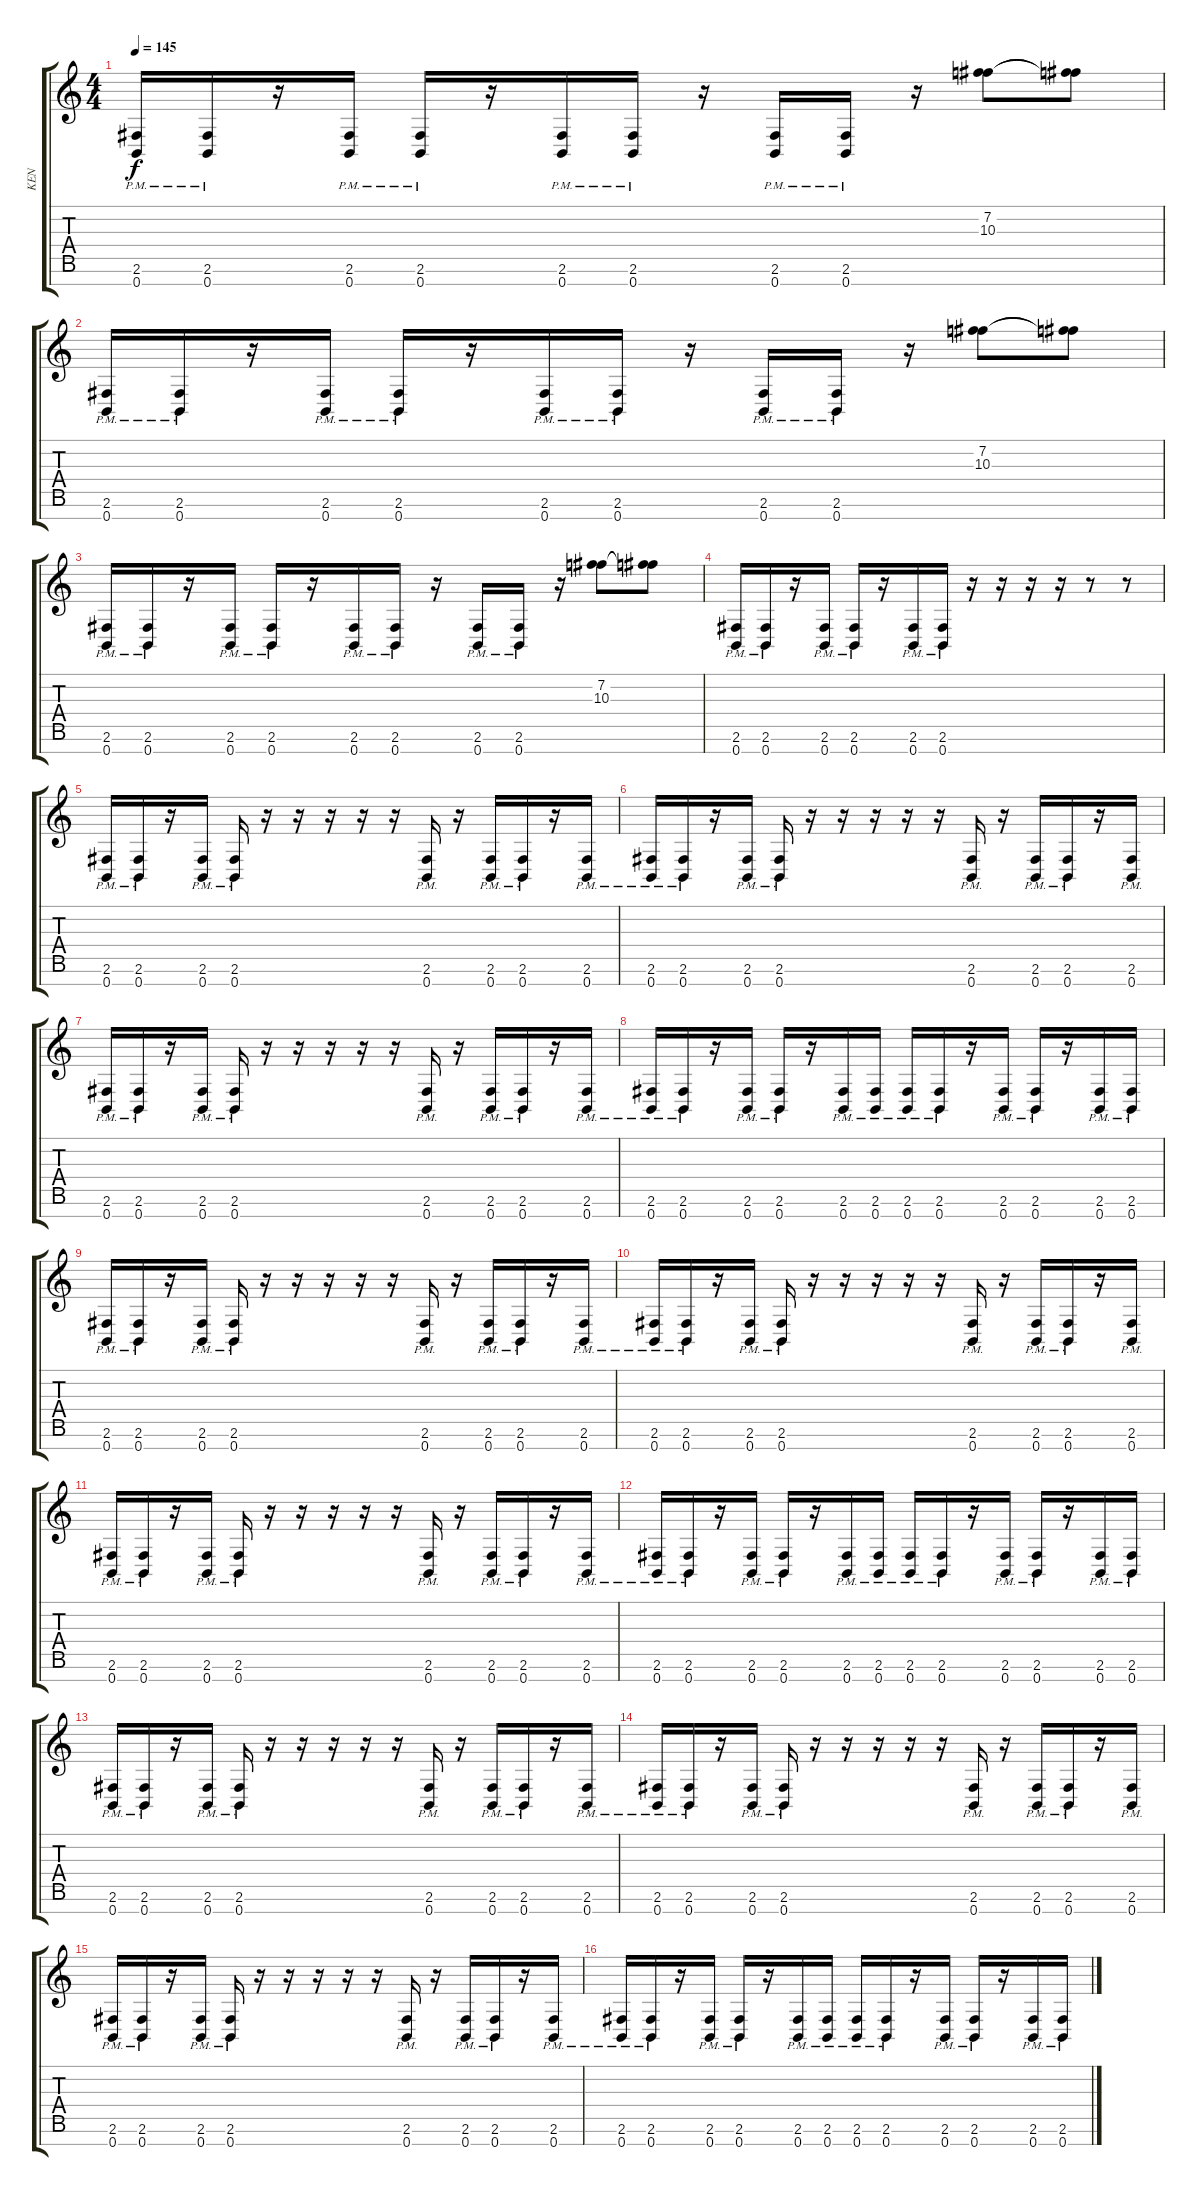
\track ("KEN" "KEN") {instrument distortionguitar}
\staff {score tabs}
\tuning (E4 B3 G3 D3 A2 E2 B1) {hide}
\ts (4 4)
\tempo 145
\clef g2
\ks c
(2.6{pm} 0.7{pm}).16{dy f} (2.6{pm} 0.7{pm}).16 r.16 (2.6{pm} 0.7{pm}).16 (2.6{pm} 0.7{pm}).16 r.16 (2.6{pm} 0.7{pm}).16 (2.6{pm} 0.7{pm}).16 r.16 (2.6{pm} 0.7{pm}).16 (2.6{pm} 0.7{pm}).16 r.16 (7.2 10.3).8 (7.2{t} 10.3{t}).8 |
(2.6{pm} 0.7{pm}).16 (2.6{pm} 0.7{pm}).16 r.16 (2.6{pm} 0.7{pm}).16 (2.6{pm} 0.7{pm}).16 r.16 (2.6{pm} 0.7{pm}).16 (2.6{pm} 0.7{pm}).16 r.16 (2.6{pm} 0.7{pm}).16 (2.6{pm} 0.7{pm}).16 r.16 (7.2 10.3).8 (7.2{t} 10.3{t}).8 |
(2.6{pm} 0.7{pm}).16 (2.6{pm} 0.7{pm}).16 r.16 (2.6{pm} 0.7{pm}).16 (2.6{pm} 0.7{pm}).16 r.16 (2.6{pm} 0.7{pm}).16 (2.6{pm} 0.7{pm}).16 r.16 (2.6{pm} 0.7{pm}).16 (2.6{pm} 0.7{pm}).16 r.16 (7.2 10.3).8 (7.2{t} 10.3{t}).8 |
(2.6{pm} 0.7{pm}).16 (2.6{pm} 0.7{pm}).16 r.16 (2.6{pm} 0.7{pm}).16 (2.6{pm} 0.7{pm}).16 r.16 (2.6{pm} 0.7{pm}).16 (2.6{pm} 0.7{pm}).16 r.16 r.16 r.16 r.16 r.8 r.8 |
(2.6{pm} 0.7{pm}).16 (2.6{pm} 0.7{pm}).16 r.16 (2.6{pm} 0.7{pm}).16 (2.6{pm} 0.7{pm}).16 r.16 r.16 r.16 r.16 r.16 (2.6{pm} 0.7{pm}).16 r.16 (2.6{pm} 0.7{pm}).16 (2.6{pm} 0.7{pm}).16 r.16 (2.6{pm} 0.7{pm}).16 |
(2.6{pm} 0.7{pm}).16 (2.6{pm} 0.7{pm}).16 r.16 (2.6{pm} 0.7{pm}).16 (2.6{pm} 0.7{pm}).16 r.16 r.16 r.16 r.16 r.16 (2.6{pm} 0.7{pm}).16 r.16 (2.6{pm} 0.7{pm}).16 (2.6{pm} 0.7{pm}).16 r.16 (2.6{pm} 0.7{pm}).16 |
(2.6{pm} 0.7{pm}).16 (2.6{pm} 0.7{pm}).16 r.16 (2.6{pm} 0.7{pm}).16 (2.6{pm} 0.7{pm}).16 r.16 r.16 r.16 r.16 r.16 (2.6{pm} 0.7{pm}).16 r.16 (2.6{pm} 0.7{pm}).16 (2.6{pm} 0.7{pm}).16 r.16 (2.6{pm} 0.7{pm}).16 |
(2.6{pm} 0.7{pm}).16 (2.6{pm} 0.7{pm}).16 r.16 (2.6{pm} 0.7{pm}).16 (2.6{pm} 0.7{pm}).16 r.16 (2.6{pm} 0.7{pm}).16 (2.6{pm} 0.7{pm}).16 (2.6{pm} 0.7{pm}).16 (2.6{pm} 0.7{pm}).16 r.16 (2.6{pm} 0.7{pm}).16 (2.6{pm} 0.7{pm}).16 r.16 (2.6{pm} 0.7{pm}).16 (2.6{pm} 0.7{pm}).16 |
(2.6{pm} 0.7{pm}).16 (2.6{pm} 0.7{pm}).16 r.16 (2.6{pm} 0.7{pm}).16 (2.6{pm} 0.7{pm}).16 r.16 r.16 r.16 r.16 r.16 (2.6{pm} 0.7{pm}).16 r.16 (2.6{pm} 0.7{pm}).16 (2.6{pm} 0.7{pm}).16 r.16 (2.6{pm} 0.7{pm}).16 |
(2.6{pm} 0.7{pm}).16 (2.6{pm} 0.7{pm}).16 r.16 (2.6{pm} 0.7{pm}).16 (2.6{pm} 0.7{pm}).16 r.16 r.16 r.16 r.16 r.16 (2.6{pm} 0.7{pm}).16 r.16 (2.6{pm} 0.7{pm}).16 (2.6{pm} 0.7{pm}).16 r.16 (2.6{pm} 0.7{pm}).16 |
(2.6{pm} 0.7{pm}).16 (2.6{pm} 0.7{pm}).16 r.16 (2.6{pm} 0.7{pm}).16 (2.6{pm} 0.7{pm}).16 r.16 r.16 r.16 r.16 r.16 (2.6{pm} 0.7{pm}).16 r.16 (2.6{pm} 0.7{pm}).16 (2.6{pm} 0.7{pm}).16 r.16 (2.6{pm} 0.7{pm}).16 |
(2.6{pm} 0.7{pm}).16 (2.6{pm} 0.7{pm}).16 r.16 (2.6{pm} 0.7{pm}).16 (2.6{pm} 0.7{pm}).16 r.16 (2.6{pm} 0.7{pm}).16 (2.6{pm} 0.7{pm}).16 (2.6{pm} 0.7{pm}).16 (2.6{pm} 0.7{pm}).16 r.16 (2.6{pm} 0.7{pm}).16 (2.6{pm} 0.7{pm}).16 r.16 (2.6{pm} 0.7{pm}).16 (2.6{pm} 0.7{pm}).16 |
(2.6{pm} 0.7{pm}).16 (2.6{pm} 0.7{pm}).16 r.16 (2.6{pm} 0.7{pm}).16 (2.6{pm} 0.7{pm}).16 r.16 r.16 r.16 r.16 r.16 (2.6{pm} 0.7{pm}).16 r.16 (2.6{pm} 0.7{pm}).16 (2.6{pm} 0.7{pm}).16 r.16 (2.6{pm} 0.7{pm}).16 |
(2.6{pm} 0.7{pm}).16 (2.6{pm} 0.7{pm}).16 r.16 (2.6{pm} 0.7{pm}).16 (2.6{pm} 0.7{pm}).16 r.16 r.16 r.16 r.16 r.16 (2.6{pm} 0.7{pm}).16 r.16 (2.6{pm} 0.7{pm}).16 (2.6{pm} 0.7{pm}).16 r.16 (2.6{pm} 0.7{pm}).16 |
(2.6{pm} 0.7{pm}).16 (2.6{pm} 0.7{pm}).16 r.16 (2.6{pm} 0.7{pm}).16 (2.6{pm} 0.7{pm}).16 r.16 r.16 r.16 r.16 r.16 (2.6{pm} 0.7{pm}).16 r.16 (2.6{pm} 0.7{pm}).16 (2.6{pm} 0.7{pm}).16 r.16 (2.6{pm} 0.7{pm}).16 |
(2.6{pm} 0.7{pm}).16 (2.6{pm} 0.7{pm}).16 r.16 (2.6{pm} 0.7{pm}).16 (2.6{pm} 0.7{pm}).16 r.16 (2.6{pm} 0.7{pm}).16 (2.6{pm} 0.7{pm}).16 (2.6{pm} 0.7{pm}).16 (2.6{pm} 0.7{pm}).16 r.16 (2.6{pm} 0.7{pm}).16 (2.6{pm} 0.7{pm}).16 r.16 (2.6{pm} 0.7{pm}).16 (2.6{pm} 0.7{pm}).16
